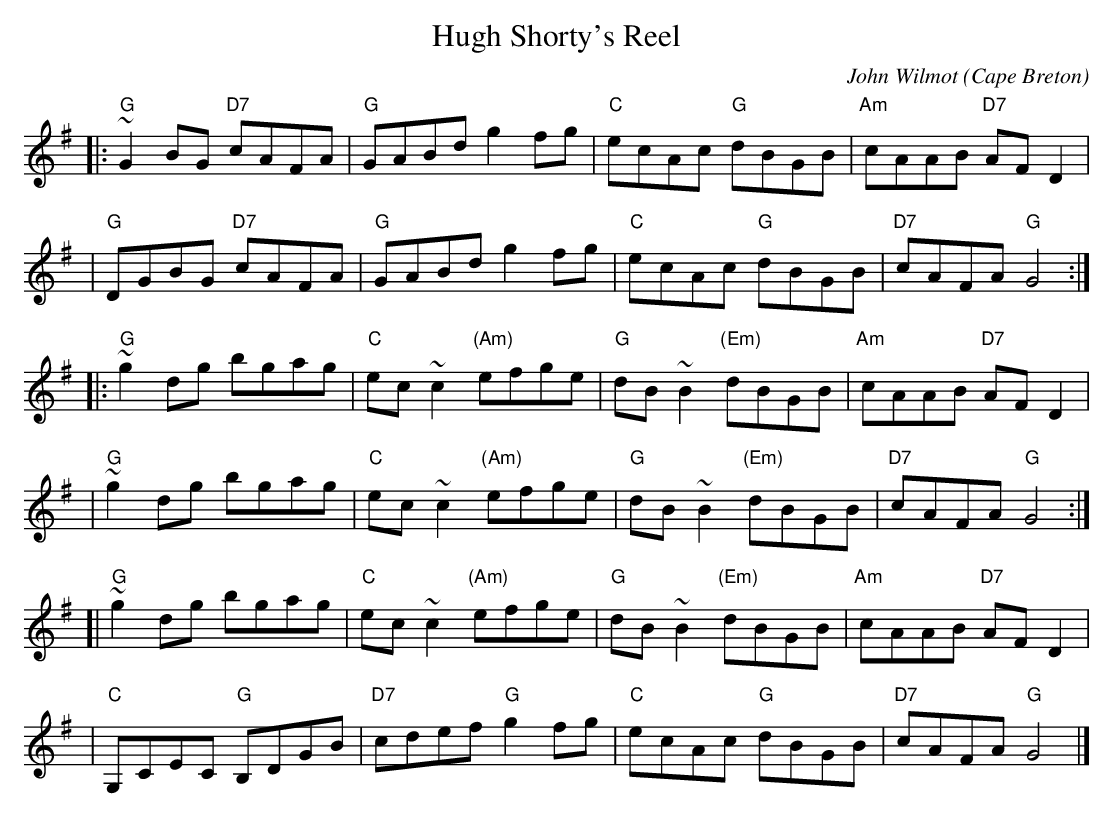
X:1
T: Hugh Shorty's Reel
C: John Wilmot
O: Cape Breton
K: G
|: "G"~G2BG "D7"cAFA | "G"GABd g2fg | "C"ecAc "G"dBGB | "Am"cAAB "D7"AFD2 |
|  "G" DGBG "D7"cAFA | "G"GABd g2fg | "C"ecAc "G"dBGB | "D7"cAFA "G"G4 :|
|: "G"~g2dg bgag | "C"ec~c2 "(Am)"efge | "G"dB~B2 "(Em)"dBGB | "Am"cAAB "D7"AFD2 |
|  "G"~g2dg bgag | "C"ec~c2 "(Am)"efge | "G"dB~B2 "(Em)"dBGB | "D7"cAFA "G"G4 :|
[| "G"~g2dg bgag | "C"ec~c2 "(Am)"efge | "G"dB~B2 "(Em)"dBGB | "Am"cAAB "D7"AFD2 |
|  "C"G,CEC "G"B,DGB | "D7"cdef "G"g2fg | "C"ecAc "G"dBGB | "D7"cAFA "G"G4 |]
